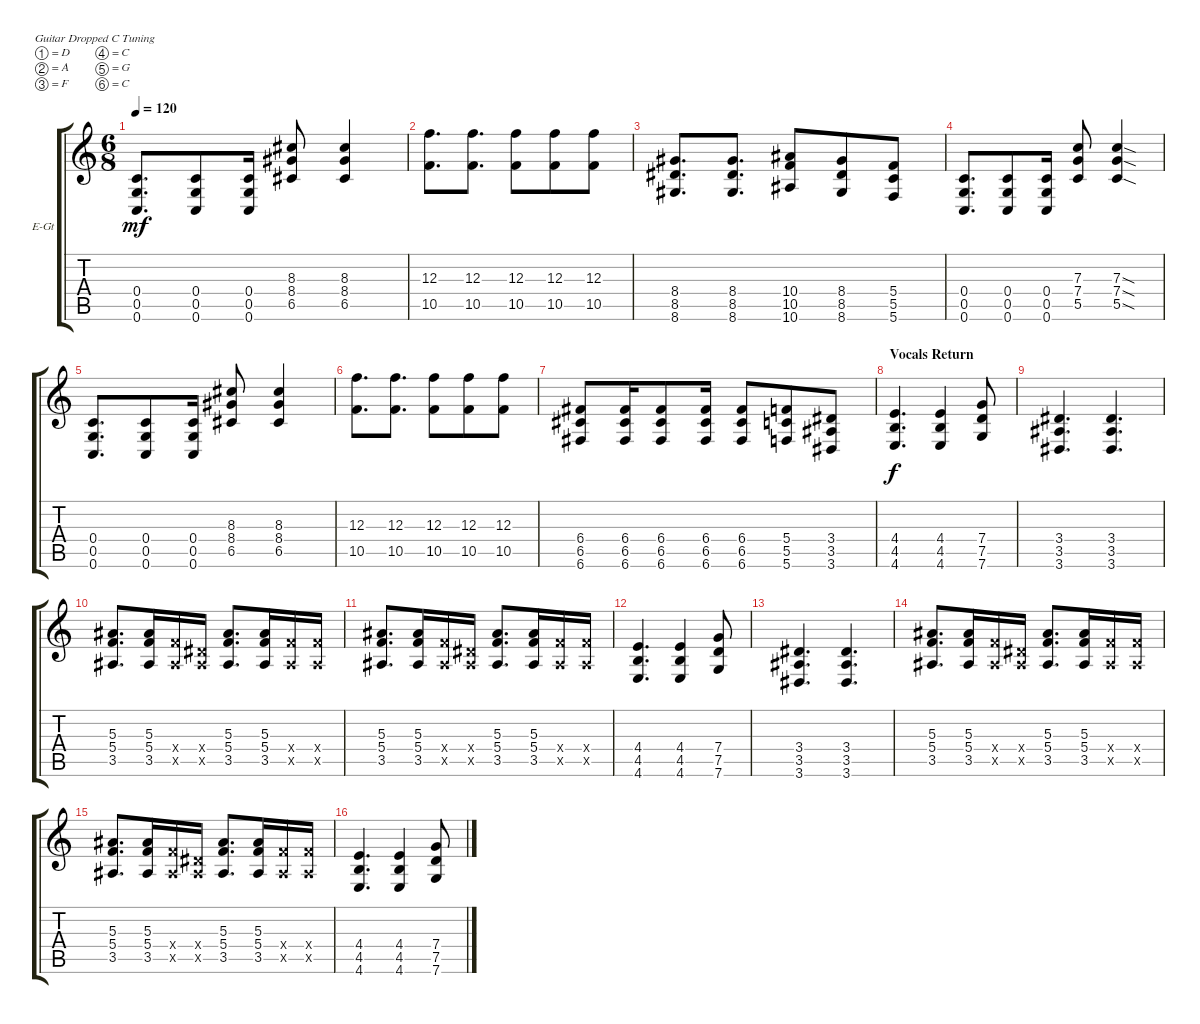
\bracketExtendMode groupsimilarinstruments
\firstSystemTrackNameOrientation horizontal
\otherSystemsTrackNameOrientation horizontal
\track ("Electric Guitar 2" "E-Gt") {instrument distortionguitar}
\staff {score tabs}
\tuning (D4 A3 F3 C3 G2 C2)
\ts (6 8)
\tempo 120
\clef g2
\ks c
(0.6 0.5 0.4).8{d dy mf} (0.4 0.5 0.6).8 (0.6 0.5 0.4).16 (6.5 8.4 8.3).8 (8.3 8.4 6.5).4 |
(10.5 12.3).8{d} (12.3 10.5).8{d} (10.5 12.3).8 (10.5 12.3).8 (10.5 12.3).8 |
(8.6 8.5 8.4).8{d} (8.4 8.5 8.6).8{d} (10.6 10.4 10.5).8 (8.6 8.5 8.4).8 (5.5 5.6 5.4).8 |
(0.6 0.5 0.4).8{d} (0.4 0.5 0.6).8 (0.6 0.5 0.4).16 (5.5 7.4 7.3).8 (7.3{sod} 7.4{sod} 5.5{sod}).4 |
(0.6 0.5 0.4).8{d} (0.4 0.5 0.6).8 (0.6 0.5 0.4).16 (6.5 8.4 8.3).8 (8.3 8.4 6.5).4 |
(10.5 12.3).8{d} (12.3 10.5).8{d} (10.5 12.3).8 (10.5 12.3).8 (10.5 12.3).8 |
(6.6 6.5 6.4).8 (6.4 6.5 6.6).16 (6.6 6.5 6.4).8 (6.4 6.5 6.6).16 (6.6 6.5 6.4).8 (5.6 5.5 5.4).8 (3.6 3.5 3.4).8 |
\section ("" "Vocals Return")
(4.6 4.5 4.4).4{d dy f} (4.4 4.5 4.6).4 (7.6 7.5 7.4).8 |
(3.6 3.5 3.4).4{d} (3.4 3.5 3.6).4{d} |
(3.5 5.4 5.3).8{d} (5.3 5.4 3.5).16 (3.5{x} 5.4{x}).16 (3.5{x} 3.4{x}).16 (3.5 5.4 5.3).8{d} (5.3 5.4 3.5).16 (3.5{x} 5.4{x}).16 (3.5{x} 5.4{x}).16 |
(3.5 5.4 5.3).8{d} (5.3 5.4 3.5).16 (3.5{x} 5.4{x}).16 (3.5{x} 3.4{x}).16 (3.5 5.4 5.3).8{d} (5.3 5.4 3.5).16 (3.5{x} 5.4{x}).16 (3.5{x} 5.4{x}).16 |
(4.6 4.5 4.4).4{d} (4.4 4.5 4.6).4 (7.6 7.5 7.4).8 |
(3.6 3.5 3.4).4{d} (3.4 3.5 3.6).4{d} |
(3.5 5.4 5.3).8{d} (5.3 5.4 3.5).16 (3.5{x} 5.4{x}).16 (3.5{x} 3.4{x}).16 (3.5 5.4 5.3).8{d} (5.3 5.4 3.5).16 (3.5{x} 5.4{x}).16 (3.5{x} 5.4{x}).16 |
(3.5 5.4 5.3).8{d} (5.3 5.4 3.5).16 (3.5{x} 5.4{x}).16 (3.5{x} 3.4{x}).16 (3.5 5.4 5.3).8{d} (5.3 5.4 3.5).16 (3.5{x} 5.4{x}).16 (3.5{x} 5.4{x}).16 |
(4.6 4.5 4.4).4{d} (4.4 4.5 4.6).4 (7.6 7.5 7.4).8
